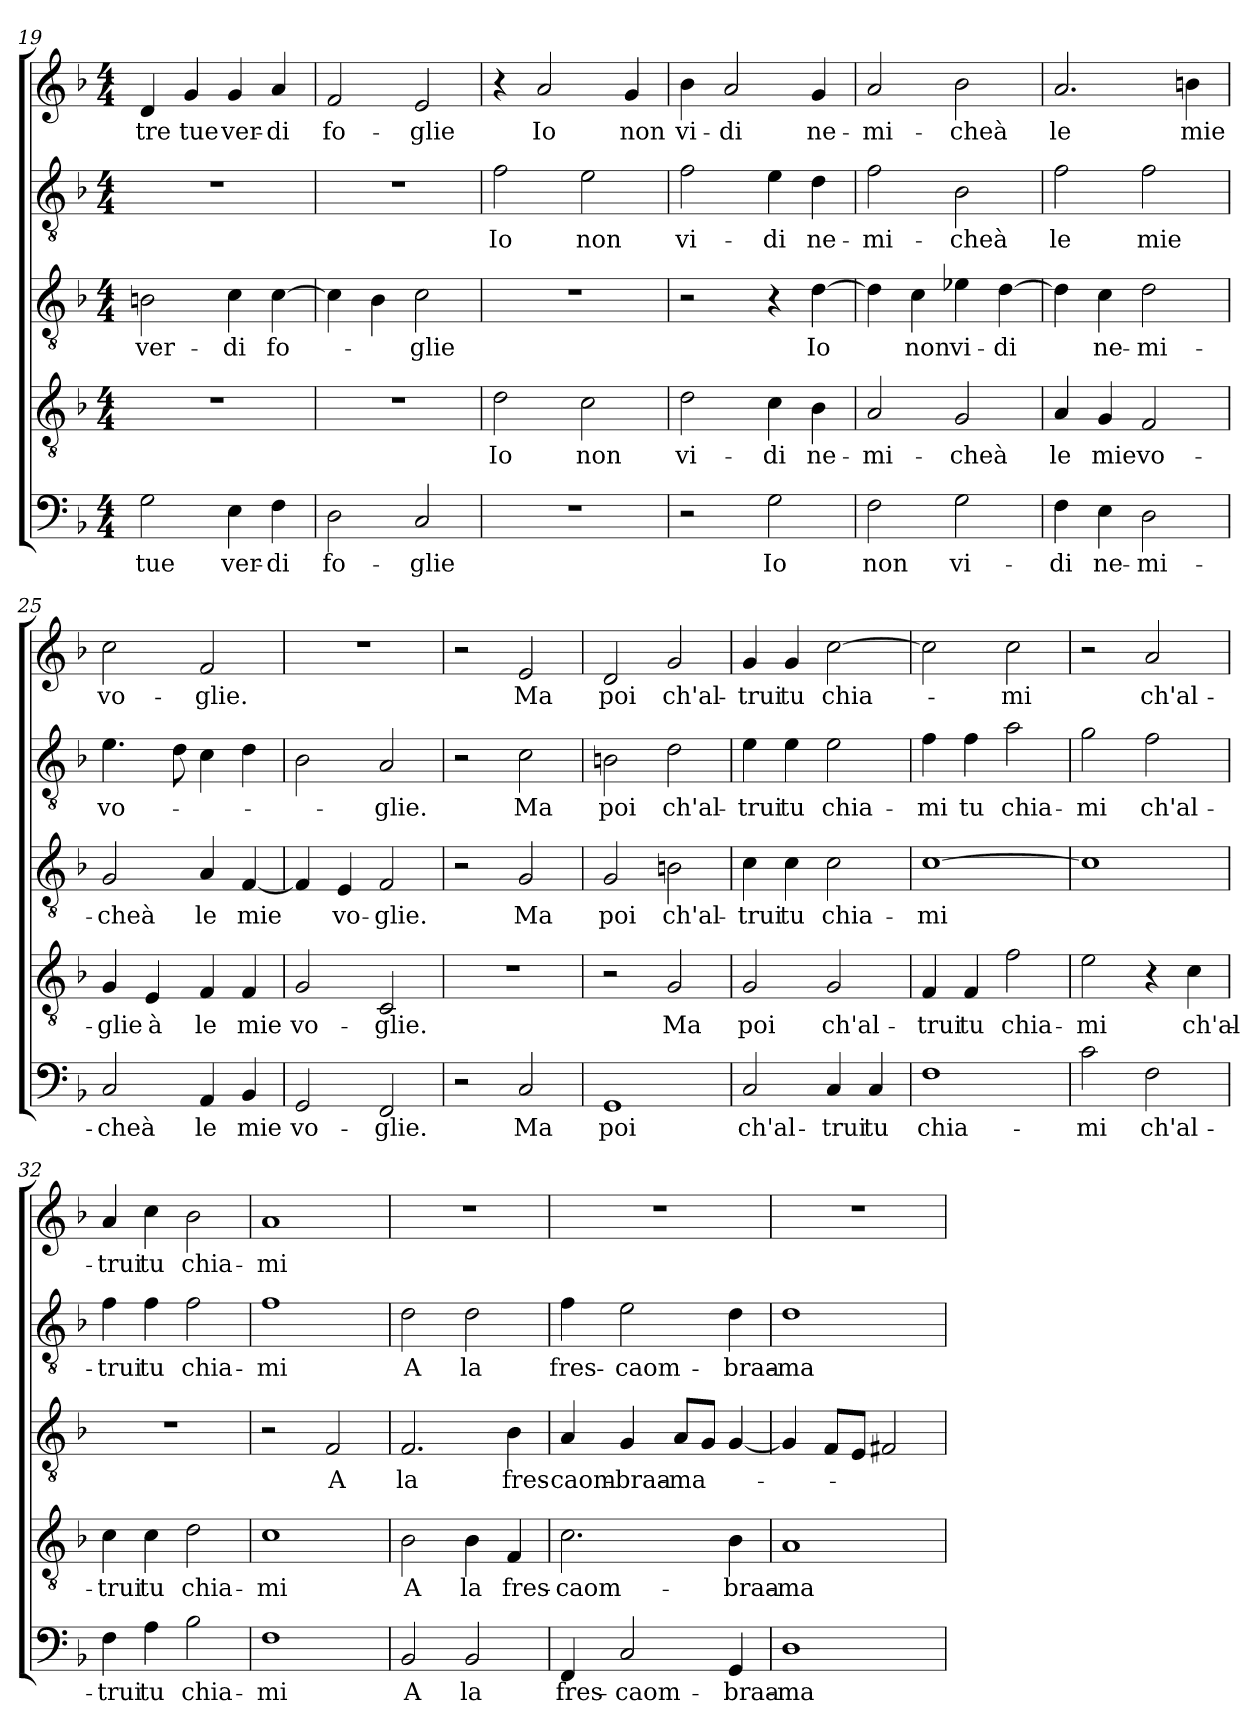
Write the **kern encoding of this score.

**kern	**text	**kern	**text	**kern	**text	**kern	**text	**kern	**text
*part5	*part5	*part4	*part4	*part3	*part3	*part2	*part2	*part1	*part1
*staff5	*staff5	*staff4	*staff4	*staff3	*staff3	*staff2	*staff2	*staff1	*staff1
*clefF4	*	*clefGv2	*	*clefGv2	*	*clefGv2	*	*clefG2	*
*k[b-]	*	*k[b-]	*	*k[b-]	*	*k[b-]	*	*k[b-]	*
*M4/4	*	*M4/4	*	*M4/4	*	*M4/4	*	*M4/4	*
=19	=19	=19	=19	=19	=19	=19	=19	=19	=19
2G\	tue	1r	.	2Bn\	ver-	1r	.	4d/	tre
.	.	.	.	.	.	.	.	4g/	tue
4E\	ver-	.	.	4c\	di	.	.	4g/	ver-
4F\	di	.	.	[4c\	fo-	.	.	4a/	di
=20	=20	=20	=20	=20	=20	=20	=20	=20	=20
2D\	fo-	1r	.	4c\]	.	1r	.	2f/	fo-
.	.	.	.	4B-\	.	.	.	.	.
2C/	glie	.	.	2c\	glie	.	.	2e/	glie
=21	=21	=21	=21	=21	=21	=21	=21	=21	=21
1r	.	2d\	Io	1r	.	2f\	Io	4r	.
.	.	.	.	.	.	.	.	2a/	Io
.	.	2c\	non	.	.	2e\	non	.	.
.	.	.	.	.	.	.	.	4g/	non
=22	=22	=22	=22	=22	=22	=22	=22	=22	=22
2r	.	2d\	vi-	2r	.	2f\	vi-	4b-\	vi-
.	.	.	.	.	.	.	.	2a/	di
2G\	Io	4c\	di	4r	.	4e\	di	.	.
.	.	4B-\	ne-	[4d\	Io	4d\	ne-	4g/	ne-
=23	=23	=23	=23	=23	=23	=23	=23	=23	=23
2F\	non	2A/	mi-	4d\]	.	2f\	mi-	2a/	mi-
.	.	.	.	4c\	non	.	.	.	.
2G\	vi-	2G/	cheà	4e-X\	vi-	2B-\	cheà	2b-\	cheà
.	.	.	.	[4d\	di	.	.	.	.
=24	=24	=24	=24	=24	=24	=24	=24	=24	=24
4F\	di	4A/	le	4d\]	.	2f\	le	2.a/	le
4E\	ne-	4G/	mie	4c\	ne-	.	.	.	.
2D\	mi-	2F/	vo-	2d\	mi-	2f\	mie	.	.
.	.	.	.	.	.	.	.	4bn\	mie
=25	=25	=25	=25	=25	=25	=25	=25	=25	=25
2C/	cheà	4G/	glie	2G/	cheà	4.e\	vo-	2cc\	vo-
.	.	4E/	à	.	.	.	.	.	.
.	.	.	.	.	.	8d\	.	.	.
4AA/	le	4F/	le	4A/	le	4c\	.	2f/	glie.
4BB-/	mie	4F/	mie	[4F/	mie	4d\	.	.	.
=26	=26	=26	=26	=26	=26	=26	=26	=26	=26
2GG/	vo-	2G/	vo-	4F/]	.	2B-\	.	1r	.
.	.	.	.	4E/	vo-	.	.	.	.
2FF/	glie.	2C/	glie.	2F/	glie.	2A/	glie.	.	.
=27	=27	=27	=27	=27	=27	=27	=27	=27	=27
2r	.	1r	.	2r	.	2r	.	2r	.
2C/	Ma	.	.	2G/	Ma	2c\	Ma	2e/	Ma
=28	=28	=28	=28	=28	=28	=28	=28	=28	=28
1GG/	poi	2r	.	2G/	poi	2Bn\	poi	2d/	poi
.	.	2G/	Ma	2Bn\	ch'al-	2d\	ch'al-	2g/	ch'al-
=29	=29	=29	=29	=29	=29	=29	=29	=29	=29
2C/	ch'al-	2G/	poi	4c\	trui	4e\	trui	4g/	trui
.	.	.	.	4c\	tu	4e\	tu	4g/	tu
4C/	trui	2G/	ch'al-	2c\	chia-	2e\	chia-	[2cc\	chia-
4C/	tu	.	.	.	.	.	.	.	.
=30	=30	=30	=30	=30	=30	=30	=30	=30	=30
1F\	chia-	4F/	trui	[1c\	mi	4f\	mi	2cc\]	.
.	.	4F/	tu	.	.	4f\	tu	.	.
.	.	2f\	chia-	.	.	2a\	chia-	2cc\	mi
=31	=31	=31	=31	=31	=31	=31	=31	=31	=31
2c\	mi	2e\	mi	1c\]	.	2g\	mi	2r	.
2F\	ch'al-	4r	.	.	.	2f\	ch'al-	2a/	ch'al-
.	.	4c\	ch'al-	.	.	.	.	.	.
=32	=32	=32	=32	=32	=32	=32	=32	=32	=32
4F\	trui	4c\	trui	1r	.	4f\	trui	4a/	trui
4A\	tu	4c\	tu	.	.	4f\	tu	4cc\	tu
2B-\	chia-	2d\	chia-	.	.	2f\	chia-	2b-\	chia-
=33	=33	=33	=33	=33	=33	=33	=33	=33	=33
1F\	mi	1c\	mi	2r	.	1f\	mi	1a/	mi
.	.	.	.	2F/	A	.	.	.	.
=34	=34	=34	=34	=34	=34	=34	=34	=34	=34
2BB-/	A	2B-\	A	2.F/	la	2d\	A	1r	.
2BB-/	la	4B-\	la	.	.	2d\	la	.	.
.	.	4F/	fres-	4B-\	fres-	.	.	.	.
=35	=35	=35	=35	=35	=35	=35	=35	=35	=35
4FF/	fres-	2.c\	caom-	4A/	caom-	4f\	fres-	1r	.
2C/	caom-	.	.	4G/	braa-	2e\	caom-	.	.
.	.	.	.	8A/L	ma-	.	.	.	.
.	.	.	.	8G/J	.	.	.	.	.
4GG/	braa-	4B-\	braa-	[4G/	.	4d\	braa-	.	.
=36	=36	=36	=36	=36	=36	=36	=36	=36	=36
1D\	ma-	1A/	ma-	4G/]	.	1d\	ma-	1r	.
.	.	.	.	8F/L	.	.	.	.	.
.	.	.	.	8E/J	.	.	.	.	.
.	.	.	.	2F#X/	.	.	.	.	.
=	=	=	=	=	=	=	=	=	=
*-	*-	*-	*-	*-	*-	*-	*-	*-	*-
